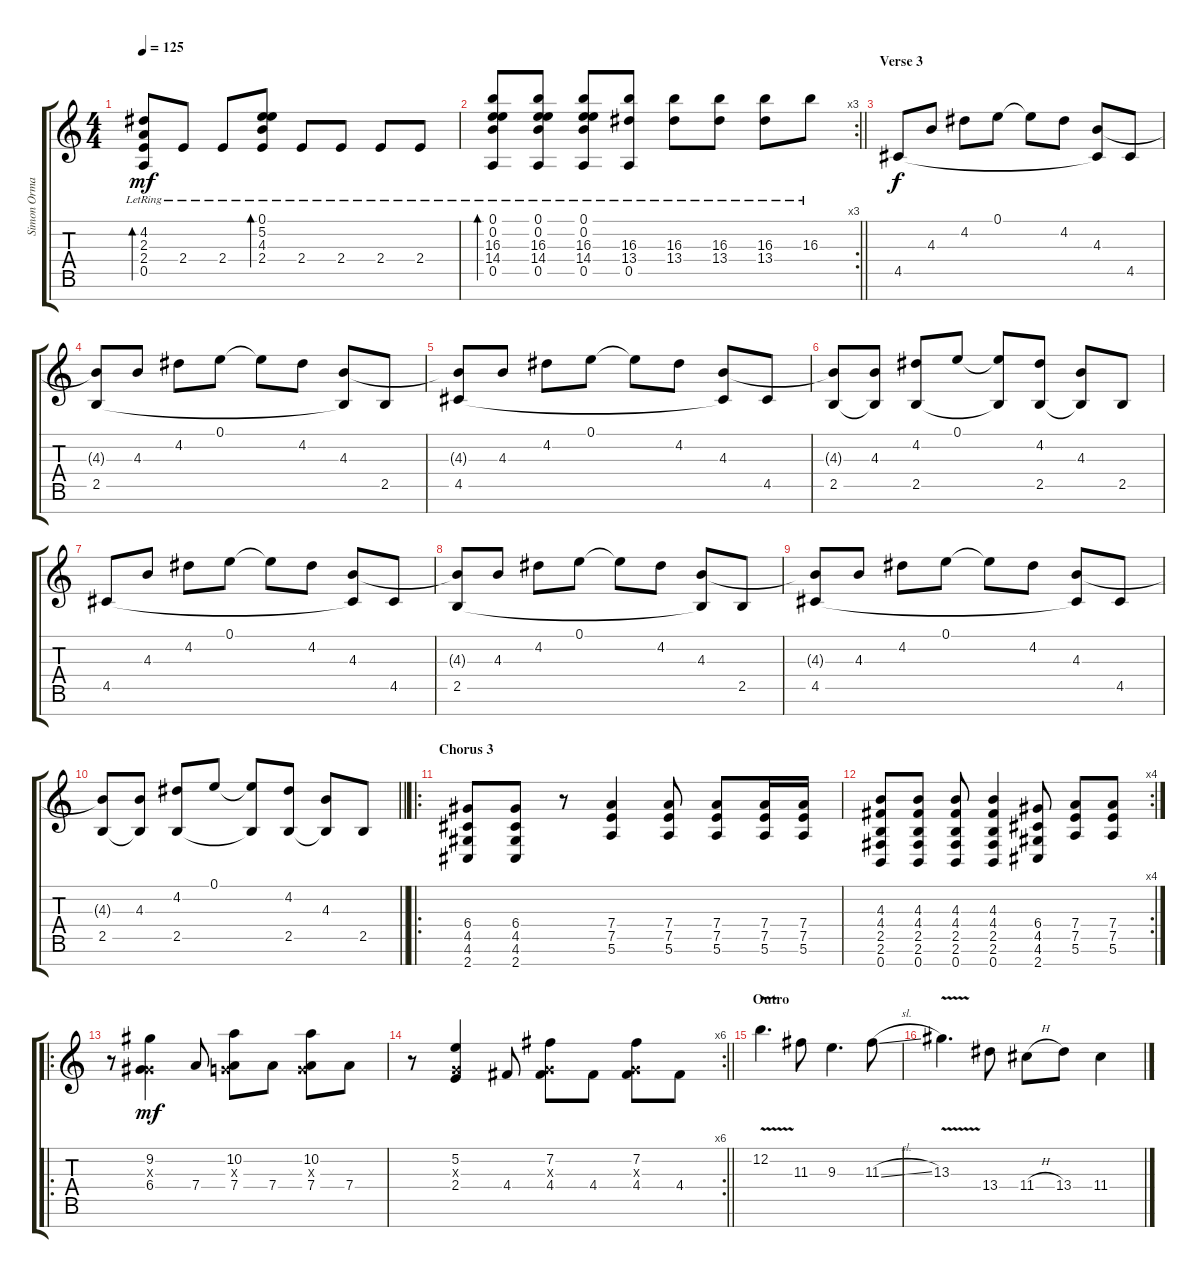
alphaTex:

\track ("Simon Ormandy | Gtr. 1" "Simon Orma") {instrument electricguitarclean}
\staff {score tabs}
\tuning (E4 B3 G3 D3 A2 E2 B1) {hide}
\ts (4 4)
\tempo 125
\clef g2
\ks c
(4.2{lr} 2.3{lr} 2.4{lr} 0.5{lr}).8{bd 240 dy mf} 2.4{lr}.8 2.4{lr}.8 (0.1{lr} 5.2{lr} 4.3{lr} 2.4{lr}).8{bd 240} 2.4{lr}.8 2.4{lr}.8 2.4{lr}.8 2.4{lr}.8 |
\rc 3
\barLineRight lightlight
(0.1{lr} 0.2{lr} 16.3{lr} 14.4{lr} 0.5{lr}).8{bd 240} (0.1{lr} 0.2{lr} 16.3{lr} 14.4{lr} 0.5{lr}).8 (0.1{lr} 0.2{lr} 16.3{lr} 14.4{lr} 0.5{lr}).8 (16.3{lr} 13.4{lr} 0.5{lr}).8 (16.3{lr} 13.4{lr}).8 (16.3{lr} 13.4{lr}).8 (16.3{lr} 13.4{lr}).8 16.3{lr}.8 |
\section ("" "Verse 3")
4.5.8{dy f} 4.3.8 4.2.8 0.1.8 0.1{t}.8 4.2.8 (4.3 4.5{t}).8 4.5.8 |
(4.3{t} 2.5).8 4.3.8 4.2.8 0.1.8 0.1{t}.8 4.2.8 (4.3 2.5{t}).8 2.5.8 |
(4.3{t} 4.5).8 4.3.8 4.2.8 0.1.8 0.1{t}.8 4.2.8 (4.3 4.5{t}).8 4.5.8 |
(4.3{t} 2.5).8 (4.3 2.5{t}).8 (4.2 2.5).8 0.1.8 (0.1{t} 2.5{t}).8 (4.2 2.5).8 (4.3 2.5{t}).8 2.5.8 |
4.5.8 4.3.8 4.2.8 0.1.8 0.1{t}.8 4.2.8 (4.3 4.5{t}).8 4.5.8 |
(4.3{t} 2.5).8 4.3.8 4.2.8 0.1.8 0.1{t}.8 4.2.8 (4.3 2.5{t}).8 2.5.8 |
(4.3{t} 4.5).8 4.3.8 4.2.8 0.1.8 0.1{t}.8 4.2.8 (4.3 4.5{t}).8 4.5.8 |
\barLineRight lightlight
(4.3{t} 2.5).8 (4.3 2.5{t}).8 (4.2 2.5).8 0.1.8 (0.1{t} 2.5{t}).8 (4.2 2.5).8 (4.3 2.5{t}).8 2.5.8 |
\ro
\section ("" "Chorus 3")
(6.4 4.5 4.6 2.7).8{instrument distortionguitar} (6.4 4.5 4.6 2.7).8 r.8 (7.4 7.5 5.6).4 (7.4 7.5 5.6).8 (7.4 7.5 5.6).8 (7.4 7.5 5.6).16 (7.4 7.5 5.6).16 |
\rc 4
(4.3 4.4 2.5 2.6 0.7).8 (4.3 4.4 2.5 2.6 0.7).8 (4.3 4.4 2.5 2.6 0.7).8 (4.3 4.4 2.5 2.6 0.7).4 (6.4 4.5 4.6 2.7).8 (7.4 7.5 5.6).8 (7.4 7.5 5.6).8 |
\ro
r.8 (9.2 0.3{x} 6.4).4{dy mf} 7.4.8 (10.2 0.3{x} 7.4).8 7.4.8 (10.2 0.3{x} 7.4).8 7.4.8 |
\rc 6
\barLineRight lightlight
r.8 (5.2 0.3{x} 2.4).4 4.4.8 (7.2 0.3{x} 4.4).8 4.4.8 (7.2 0.3{x} 4.4).8 4.4.8 |
\section ("" "Outro")
12.2{v}.4{d} 11.3.8 9.3.4{d} 11.3{sl}.8 |
13.3{v}.4{d} 13.4.8 11.4{h}.8 13.4.8 11.4.4
